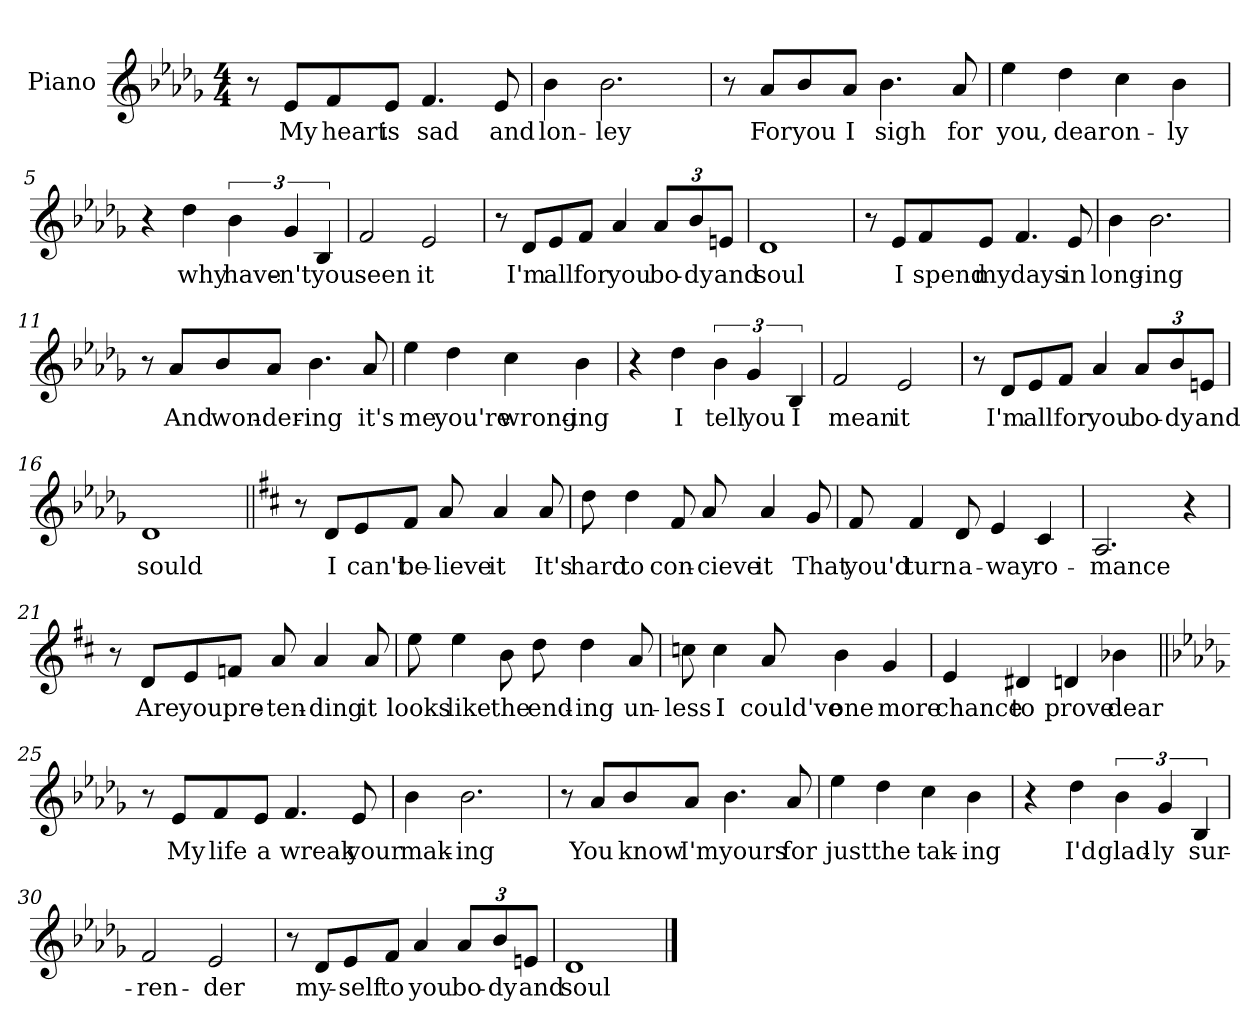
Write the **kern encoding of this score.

**kern	**text
*part1	*part1
*staff1	*staff1
*I"Piano	*
*I'Pno.	*
*clefG2	*
*k[b-e-a-d-g-]	*
*M4/4	*
=1	=1
8r	.
!	!LO:LY:b
8e-/L	My
!	!LO:LY:b
8f/	heart
!	!LO:LY:b
8e-/J	is
!	!LO:LY:b
4.f/	sad
!	!LO:LY:b
8e-/	and
=2	=2
!	!LO:LY:b
4b-\	lon-
!	!LO:LY:b
2.b-\	-ley
=3	=3
8r	.
!	!LO:LY:b
8a-/L	For
!	!LO:LY:b
8b-/	you
!	!LO:LY:b
8a-/J	I
!	!LO:LY:b
4.b-\	sigh
!	!LO:LY:b
8a-/	for
=4	=4
!	!LO:LY:b
4ee-\	you,
!	!LO:LY:b
4dd-\	dear
!	!LO:LY:b
4cc\	on-
!	!LO:LY:b
4b-\	-ly
!!LO:LB:g=z
=5	=5
4r	.
!	!LO:LY:b
4dd-\	why
!	!LO:LY:b
6b-\	have-
!	!LO:LY:b
6g-/	-n't
!	!LO:LY:b
6B-/	you
=6	=6
!	!LO:LY:b
2f/	seen
!	!LO:LY:b
2e-/	it
=7	=7
8r	.
!	!LO:LY:b
8d-/L	I'm
!	!LO:LY:b
8e-/	all
!	!LO:LY:b
8f/J	for
!	!LO:LY:b
4a-/	you
*Xbrackettup	*
!	!LO:LY:b
12a-/L	bo-
!	!LO:LY:b
12b-/	-dy
!	!LO:LY:b
12en/J	and
=8	=8
!	!LO:LY:b
1d-	soul
!!LO:LB:g=z
=9	=9
8r	.
!	!LO:LY:b
8e-/L	I
!	!LO:LY:b
8f/	spend
!	!LO:LY:b
8e-/J	my
!	!LO:LY:b
4.f/	days
!	!LO:LY:b
8e-/	in
=10	=10
!	!LO:LY:b
4b-\	long-
!	!LO:LY:b
2.b-\	-ing
=11	=11
8r	.
!	!LO:LY:b
8a-/L	And
!	!LO:LY:b
8b-/	won-
!	!LO:LY:b
8a-/J	-der-
!	!LO:LY:b
4.b-\	-ing
!	!LO:LY:b
8a-/	it's
=12	=12
!	!LO:LY:b
4ee-\	me
!	!LO:LY:b
4dd-\	you're
!	!LO:LY:b
4cc\	wrong-
!	!LO:LY:b
4b-\	-ing
!!LO:LB:g=z
=13	=13
4r	.
!	!LO:LY:b
4dd-\	I
*brackettup	*
!	!LO:LY:b
6b-\	tell
!	!LO:LY:b
6g-/	you
!	!LO:LY:b
6B-/	I
=14	=14
!	!LO:LY:b
2f/	mean
!	!LO:LY:b
2e-/	it
=15	=15
8r	.
!	!LO:LY:b
8d-/L	I'm
!	!LO:LY:b
8e-/	all
!	!LO:LY:b
8f/J	for
!	!LO:LY:b
4a-/	you
*Xbrackettup	*
!	!LO:LY:b
12a-/L	bo-
!	!LO:LY:b
12b-/	-dy
!	!LO:LY:b
12en/J	and
=16	=16
!	!LO:LY:b
1d-	sould
!!LO:LB:g=z
=17||	=17||
*k[f#c#]	*
8r	.
!	!LO:LY:b
8d/L	I
!	!LO:LY:b
8e/	can't
!	!LO:LY:b
8f#/J	be-
!	!LO:LY:b
8a/	-lieve
!	!LO:LY:b
4a/	it
!	!LO:LY:b
8a/	It's
=18	=18
!	!LO:LY:b
8dd\	hard
!	!LO:LY:b
4dd\	to
!	!LO:LY:b
8f#/	con-
!	!LO:LY:b
8a/	-cieve
!	!LO:LY:b
4a/	it
!	!LO:LY:b
8g/	That
=19	=19
!	!LO:LY:b
8f#/	you'd
!	!LO:LY:b
4f#/	turn
!	!LO:LY:b
8d/	a-
!	!LO:LY:b
4e/	-way
!	!LO:LY:b
4c#/	ro-
=20	=20
!	!LO:LY:b
2.A/	-mance
4r	.
!!LO:LB:g=z
=21	=21
8r	.
!	!LO:LY:b
8d/L	Are
!	!LO:LY:b
8e/	you
!	!LO:LY:b
8fn/J	pre-
!	!LO:LY:b
8a/	-ten-
!	!LO:LY:b
4a/	-ding
!	!LO:LY:b
8a/	it
=22	=22
!	!LO:LY:b
8ee\	looks
!	!LO:LY:b
4ee\	like
!	!LO:LY:b
8b\	the
!	!LO:LY:b
8dd\	end-
!	!LO:LY:b
4dd\	-ing
!	!LO:LY:b
8a/	un-
=23	=23
!	!LO:LY:b
8ccn\	-less
!	!LO:LY:b
4cc\	I
!	!LO:LY:b
8a/	could've
!	!LO:LY:b
4b\	one
!	!LO:LY:b
4g/	more
=24	=24
!	!LO:LY:b
4e/	chance
!	!LO:LY:b
4d#X/	to
!	!LO:LY:b
4dn/	prove
!	!LO:LY:b
4b-X\	dear
!!LO:LB:g=z
=25||	=25||
*k[b-e-a-d-g-]	*
8r	.
!	!LO:LY:b
8e-/L	My
!	!LO:LY:b
8f/	life
!	!LO:LY:b
8e-/J	a
!	!LO:LY:b
4.f/	wreak
!	!LO:LY:b
8e-/	your
=26	=26
!	!LO:LY:b
4b-\	mak-
!	!LO:LY:b
2.b-\	-ing
=27	=27
8r	.
!	!LO:LY:b
8a-/L	You
!	!LO:LY:b
8b-/	know
!	!LO:LY:b
8a-/J	I'm
!	!LO:LY:b
4.b-\	yours
!	!LO:LY:b
8a-/	for
=28	=28
!	!LO:LY:b
4ee-\	just
!	!LO:LY:b
4dd-\	the
!	!LO:LY:b
4cc\	tak-
!	!LO:LY:b
4b-\	-ing
!!LO:LB:g=z
=29	=29
4r	.
!	!LO:LY:b
4dd-\	I'd
*brackettup	*
!	!LO:LY:b
6b-\	glad-
!	!LO:LY:b
6g-/	-ly
!	!LO:LY:b
6B-/	sur-
=30	=30
!	!LO:LY:b
2f/	-ren-
!	!LO:LY:b
2e-/	-der
=31	=31
8r	.
!	!LO:LY:b
8d-/L	my-
!	!LO:LY:b
8e-/	-self
!	!LO:LY:b
8f/J	to
!	!LO:LY:b
4a-/	you
*Xbrackettup	*
!	!LO:LY:b
12a-/L	bo-
!	!LO:LY:b
12b-/	-dy
!	!LO:LY:b
12en/J	and
=32	=32
!	!LO:LY:b
1d-	soul
==	==
*-	*-
